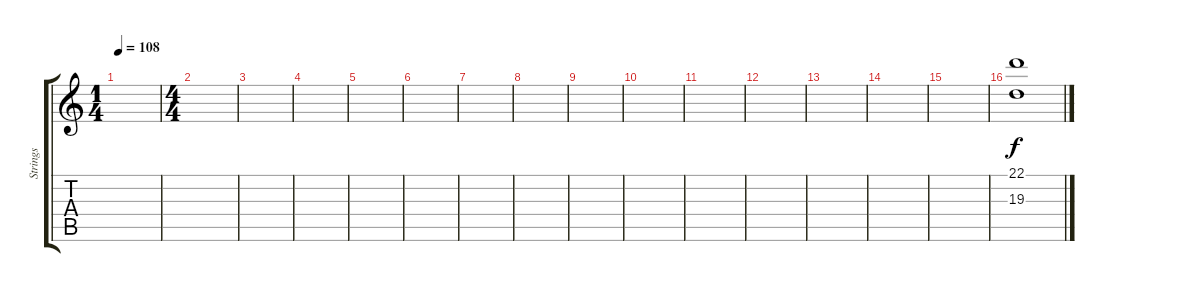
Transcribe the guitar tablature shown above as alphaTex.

\track ("Strings" "Strings") {instrument tremolostrings}
\staff {score tabs}
\tuning (E4 B3 G3 D3 A2 E2) {hide}
\ts (1 4)
\tempo 108
\clef g2
\ks c
|
\ts (4 4)
|
|
|
|
|
|
|
|
|
|
|
|
|
|
(22.1 19.3).1
